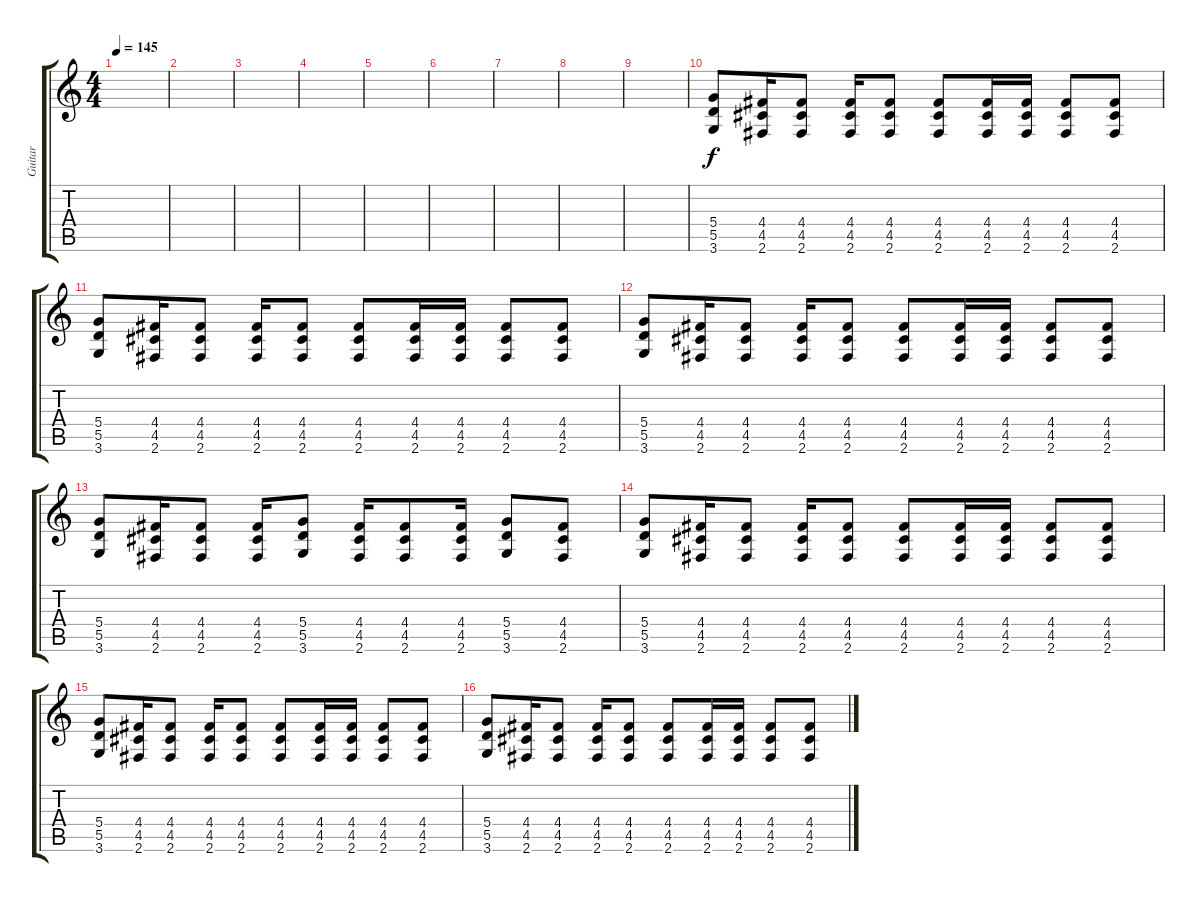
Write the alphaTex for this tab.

\track ("Guitar" "Guitar") {instrument overdrivenguitar}
\staff {score tabs}
\tuning (E4 B3 G3 D3 A2 E2) {hide}
\ts (4 4)
\tempo 145
\clef g2
\ks c
|
|
|
|
|
|
|
|
|
(5.4 5.5 3.6).8 (4.4 4.5 2.6).16 (4.4 4.5 2.6).8 (4.4 4.5 2.6).16 (4.4 4.5 2.6).8 (4.4 4.5 2.6).8 (4.4 4.5 2.6).16 (4.4 4.5 2.6).16 (4.4 4.5 2.6).8 (4.4 4.5 2.6).8 |
(5.4 5.5 3.6).8 (4.4 4.5 2.6).16 (4.4 4.5 2.6).8 (4.4 4.5 2.6).16 (4.4 4.5 2.6).8 (4.4 4.5 2.6).8 (4.4 4.5 2.6).16 (4.4 4.5 2.6).16 (4.4 4.5 2.6).8 (4.4 4.5 2.6).8 |
(5.4 5.5 3.6).8 (4.4 4.5 2.6).16 (4.4 4.5 2.6).8 (4.4 4.5 2.6).16 (4.4 4.5 2.6).8 (4.4 4.5 2.6).8 (4.4 4.5 2.6).16 (4.4 4.5 2.6).16 (4.4 4.5 2.6).8 (4.4 4.5 2.6).8 |
(5.4 5.5 3.6).8 (4.4 4.5 2.6).16 (4.4 4.5 2.6).8 (4.4 4.5 2.6).16 (5.4 5.5 3.6).8 (4.4 4.5 2.6).16 (4.4 4.5 2.6).8 (4.4 4.5 2.6).16 (5.4 5.5 3.6).8 (4.4 4.5 2.6).8 |
(5.4 5.5 3.6).8 (4.4 4.5 2.6).16 (4.4 4.5 2.6).8 (4.4 4.5 2.6).16 (4.4 4.5 2.6).8 (4.4 4.5 2.6).8 (4.4 4.5 2.6).16 (4.4 4.5 2.6).16 (4.4 4.5 2.6).8 (4.4 4.5 2.6).8 |
(5.4 5.5 3.6).8 (4.4 4.5 2.6).16 (4.4 4.5 2.6).8 (4.4 4.5 2.6).16 (4.4 4.5 2.6).8 (4.4 4.5 2.6).8 (4.4 4.5 2.6).16 (4.4 4.5 2.6).16 (4.4 4.5 2.6).8 (4.4 4.5 2.6).8 |
(5.4 5.5 3.6).8 (4.4 4.5 2.6).16 (4.4 4.5 2.6).8 (4.4 4.5 2.6).16 (4.4 4.5 2.6).8 (4.4 4.5 2.6).8 (4.4 4.5 2.6).16 (4.4 4.5 2.6).16 (4.4 4.5 2.6).8 (4.4 4.5 2.6).8
